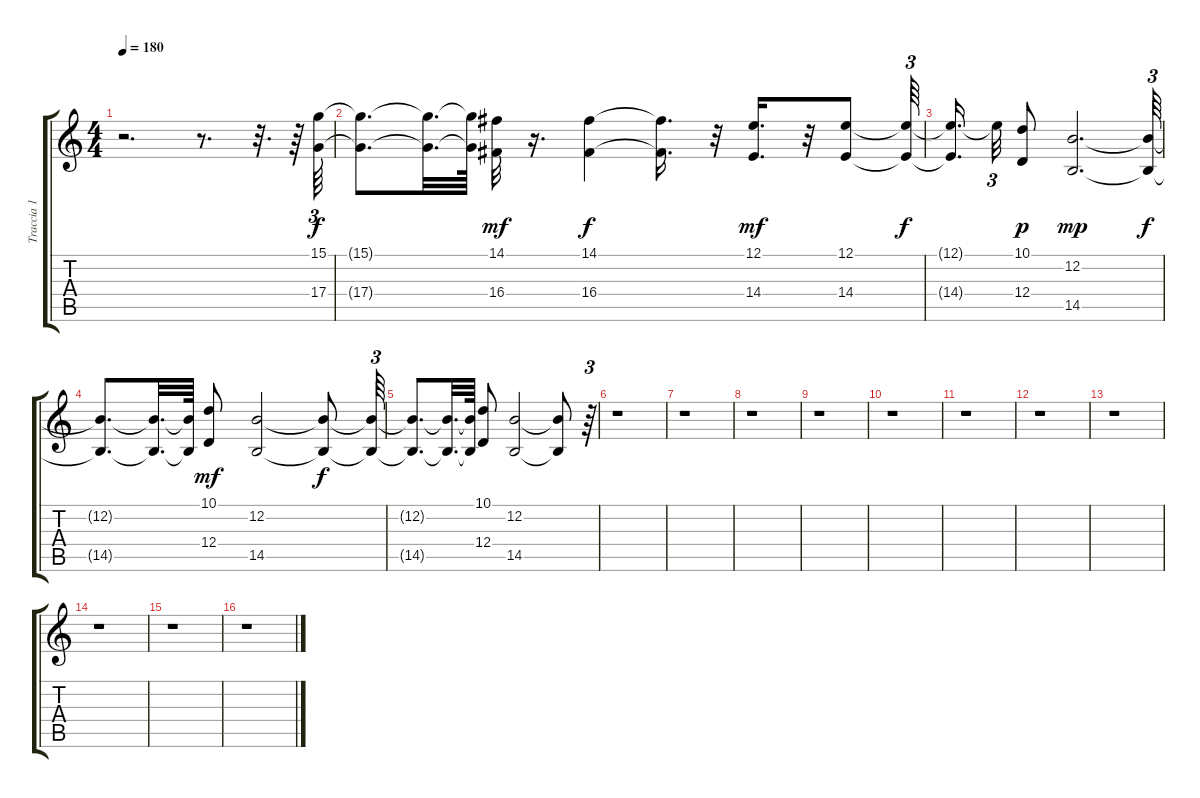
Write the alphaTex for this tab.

\track ("Traccia 1" "Traccia 1") {instrument acousticgrandpiano}
\staff {score tabs}
\tuning (E4 B3 G3 D3 A2 E2) {hide}
\ts (4 4)
\tempo 180
\clef g2
\ks c
r.2{d dy f} r.8{d} r.32{d} r.64 (15.1 17.4).64{tu (3 2)} |
(15.1{t} 17.4{t}).8{d} (15.1{t} 17.4{t}).32{d} (15.1{t} 17.4{t}).64 (14.1 16.4).32{dy mf} r.16{d} (14.1 16.4).4{dy f} (14.1{t} 16.4{t}).16{d} r.32 (12.1 14.4).16{d dy mf} r.32 (12.1 14.4).8 (12.1{t} 14.4{t}).64{tu (3 2) dy f} |
(12.1{t} 14.4{t}).16{d beam splitsecondary} 12.1{t}.32{tu (3 2)} (10.1 12.4).8{dy p} (12.2 14.5).2{d dy mp} (12.2{t} 14.5{t}).64{tu (3 2) dy f} |
(12.2{t} 14.5{t}).8{d} (12.2{t} 14.5{t}).32{d} (12.2{t} 14.5{t}).64 (10.1 12.4).8{dy mf} (12.2 14.5).2 (12.2{t} 14.5{t}).8{dy f} (12.2{t} 14.5{t}).64{tu (3 2)} |
(12.2{t} 14.5{t}).8{d} (12.2{t} 14.5{t}).32{d} (12.2{t} 14.5{t}).64 (10.1 12.4).8 (12.2 14.5).2 (12.2{t} 14.5{t}).8 r.64{tu (3 2)} |
r.1 |
r.1 |
r.1 |
r.1 |
r.1 |
r.1 |
r.1 |
r.1 |
r.1 |
r.1 |
r.1
